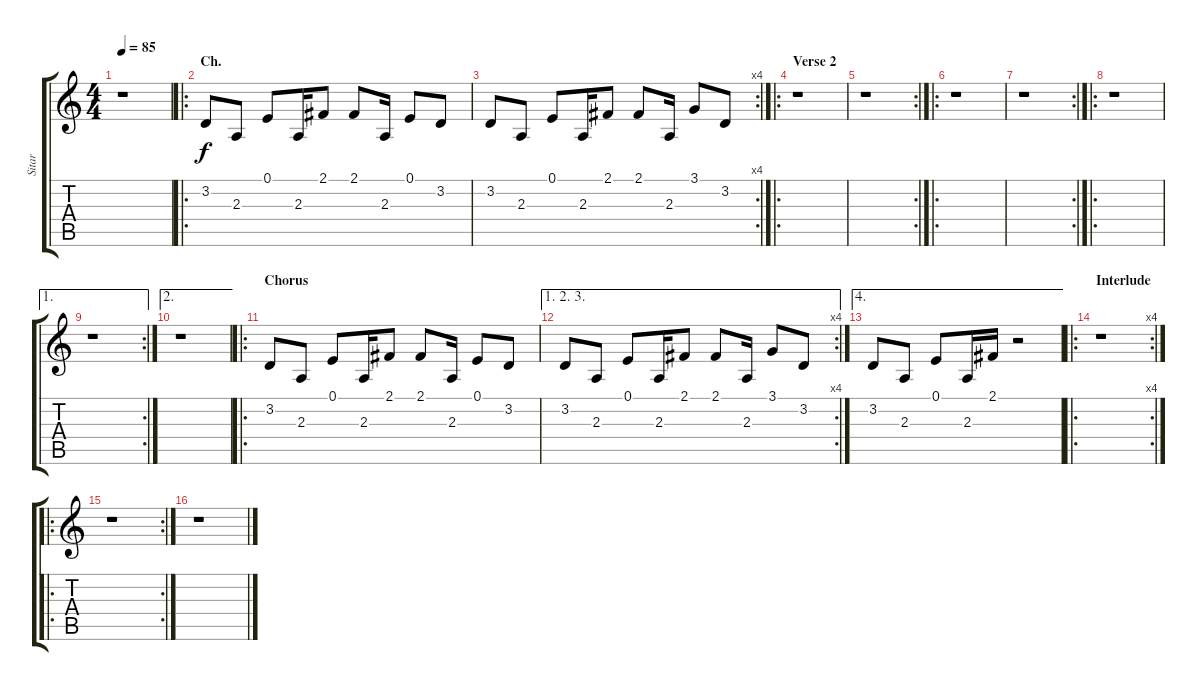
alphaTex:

\track ("Sitar" "Sitar") {instrument sitar}
\staff {score tabs}
\tuning (E4 B3 G3 D3 A2 E2) {hide}
\ts (4 4)
\tempo 85
\clef g2
\ks c
r.1{dy f} |
\ro
\section ("" "Ch.")
3.2.8 2.3.8 0.1.8 2.3.16 2.1.8 2.1.8 2.3.16 0.1.8 3.2.8 |
\rc 4
3.2.8 2.3.8 0.1.8 2.3.16 2.1.8 2.1.8 2.3.16 3.1.8 3.2.8 |
\ro
\section ("" "Verse 2 ")
r.1 |
\rc 2
r.1 |
\ro
r.1 |
\rc 2
r.1 |
\ro
r.1 |
\ae 1
\rc 2
r.1 |
\ae 2
r.1 |
\ro
\section ("" "Chorus")
3.2.8 2.3.8 0.1.8 2.3.16 2.1.8 2.1.8 2.3.16 0.1.8 3.2.8 |
\ae (1 2 3)
\rc 4
3.2.8 2.3.8 0.1.8 2.3.16 2.1.8 2.1.8 2.3.16 3.1.8 3.2.8 |
\ae 4
3.2.8 2.3.8 0.1.8 2.3.16 2.1.16 r.2 |
\ro
\rc 4
\section ("" "Interlude")
r.1 |
\ro
\rc 2
r.1 |
r.1
